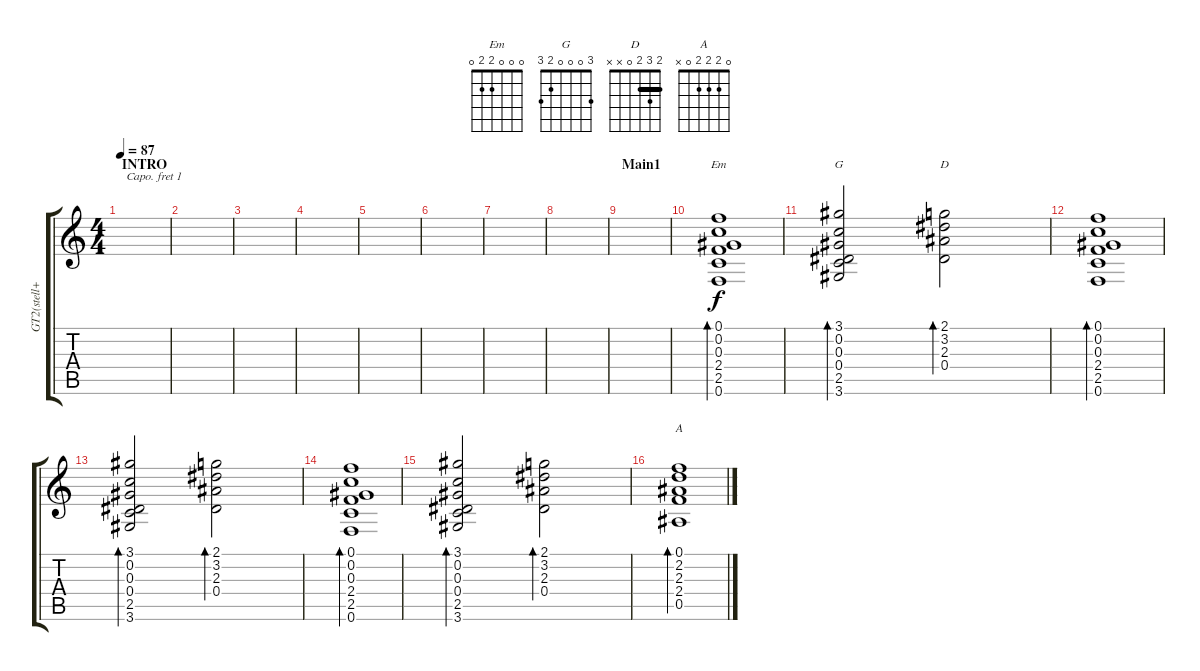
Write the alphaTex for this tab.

\track ("GT2(stell+distortion)" "GT2(stell+") {instrument acousticguitarsteel}
\staff {score tabs}
\capo 1
\tuning (E4 B3 G3 D3 A2 E2) {hide}
\chord ("Em" 0 0 0 2 2 0)
\chord ("G" 3 0 0 0 2 3)
\chord ("D" 2 3 2 0 x x) {barre 2}
\chord ("A" 0 2 2 2 0 x)
\ts (4 4)
\section ("" "INTRO")
\tempo 87
\clef g2
\ks c
|
|
|
|
|
|
|
|
\section ("" "Main1")
|
(0.1 0.2 0.3 2.4 2.5 0.6).1{bd 240 ch "Em" volume 9} |
(3.1 0.2 0.3 0.4 2.5 3.6).2{bd 240 ch "G"} (2.1 3.2 2.3 0.4).2{bd 240 ch "D"} |
(0.1 0.2 0.3 2.4 2.5 0.6).1{bd 240} |
(3.1 0.2 0.3 0.4 2.5 3.6).2{bd 240} (2.1 3.2 2.3 0.4).2{bd 240} |
(0.1 0.2 0.3 2.4 2.5 0.6).1{bd 240} |
(3.1 0.2 0.3 0.4 2.5 3.6).2{bd 240} (2.1 3.2 2.3 0.4).2{bd 240} |
(0.1 2.2 2.3 2.4 0.5).1{bd 240 ch "A"}
